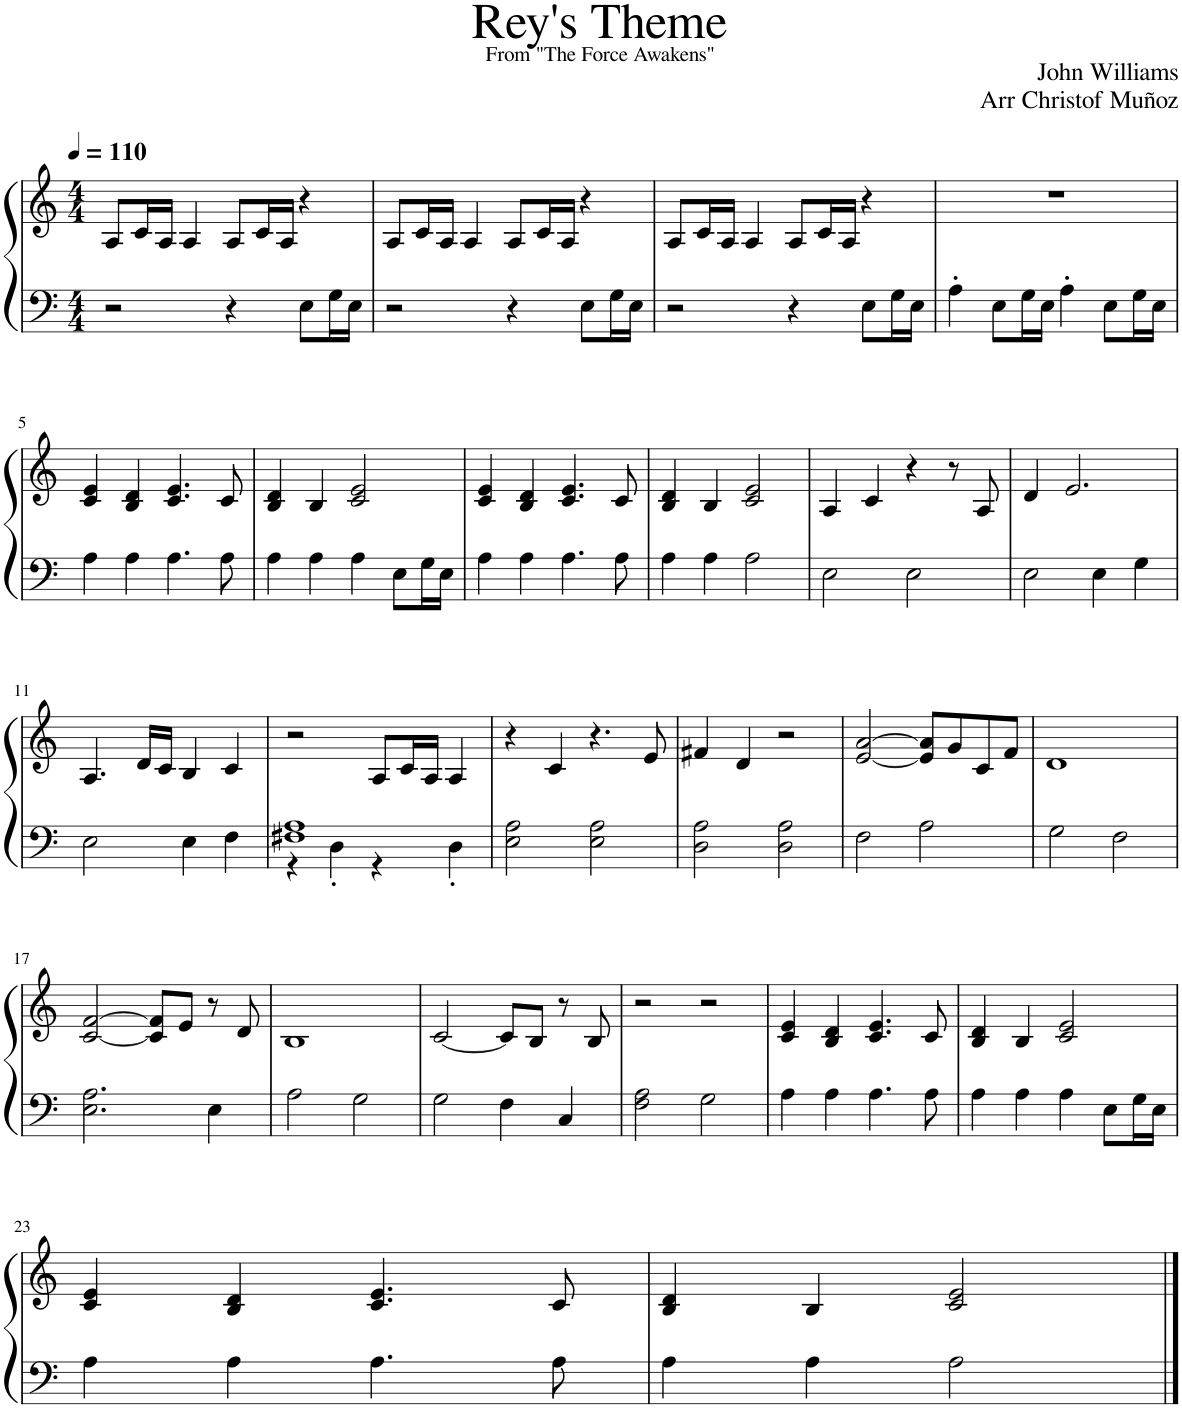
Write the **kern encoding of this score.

**kern	**kern
*part1	*part1
*staff2	*staff1
*I"Piano	*
*I'Pno.	*
*clefF4	*clefG2
*k[]	*k[]
*M4/4	*M4/4
*MM110	*MM110
=1	=1
2r	8A/L
.	16c/L
.	16A/JJ
.	4A/
4r	8A/L
.	16c/L
.	16A/JJ
8E\L	4r
16G\L	.
16E\JJ	.
=2	=2
2r	8A/L
.	16c/L
.	16A/JJ
.	4A/
4r	8A/L
.	16c/L
.	16A/JJ
8E\L	4r
16G\L	.
16E\JJ	.
=3	=3
2r	8A/L
.	16c/L
.	16A/JJ
.	4A/
4r	8A/L
.	16c/L
.	16A/JJ
8E\L	4r
16G\L	.
16E\JJ	.
=4	=4
4A'\	1r
8E\L	.
16G\L	.
16E\JJ	.
4A'\	.
8E\L	.
16G\L	.
16E\JJ	.
!!LO:LB:g=z
=5	=5
4A\	4c/ 4e/
4A\	4B/ 4d/
4.A\	4.c/ 4.e/
8A\	8c/
=6	=6
4A\	4B/ 4d/
4A\	4B/
4A\	2c/ 2e/
8E\L	.
16G\L	.
16E\JJ	.
=7	=7
4A\	4c/ 4e/
4A\	4B/ 4d/
4.A\	4.c/ 4.e/
8A\	8c/
=8	=8
4A\	4B/ 4d/
4A\	4B/
2A\	2c/ 2e/
=9	=9
2E\	4A/
.	4c/
2E\	4r
.	8r
.	8A/
=10	=10
2E\	4d/
.	2.e/
4E\	.
4G\	.
!!LO:LB:g=z
=11	=11
2E\	4.A/
.	16d/LL
.	16c/JJ
4E\	4B/
4F\	4c/
=12	=12
*^	*
1F#X 1A	4r	2r
.	4D'\	.
.	4r	8A/L
.	.	16c/L
.	.	16A/JJ
.	4D'\	4A/
*v	*v	*
=13	=13
2E\ 2A\	4r
.	4c/
2E\ 2A\	4.r
.	8e/
=14	=14
2D\ 2A\	4f#X/
.	4d/
2D\ 2A\	2r
=15	=15
2F\	[2e/ [2a/
2A\	8e/] 8a/]L
.	8g/
.	8c/
.	8f/J
=16	=16
2G\	1d
2F\	.
!!LO:LB:g=z
=17	=17
2.E\ 2.A\	[2c/ [2f/
.	8c/] 8f/]L
.	8e/J
4E\	8r
.	8d/
=18	=18
2A\	1B
2G\	.
=19	=19
2G\	[2c/
4F\	8c/L]
.	8B/J
4C/	8r
.	8B/
=20	=20
2F\ 2A\	2r
2G\	2r
=21	=21
4A\	4c/ 4e/
4A\	4B/ 4d/
4.A\	4.c/ 4.e/
8A\	8c/
=22	=22
4A\	4B/ 4d/
4A\	4B/
4A\	2c/ 2e/
8E\L	.
16G\L	.
16E\JJ	.
!!LO:LB:g=z
=23	=23
4A\	4c/ 4e/
4A\	4B/ 4d/
4.A\	4.c/ 4.e/
8A\	8c/
=24	=24
4A\	4B/ 4d/
4A\	4B/
2A\	2c/ 2e/
==	==
*-	*-
